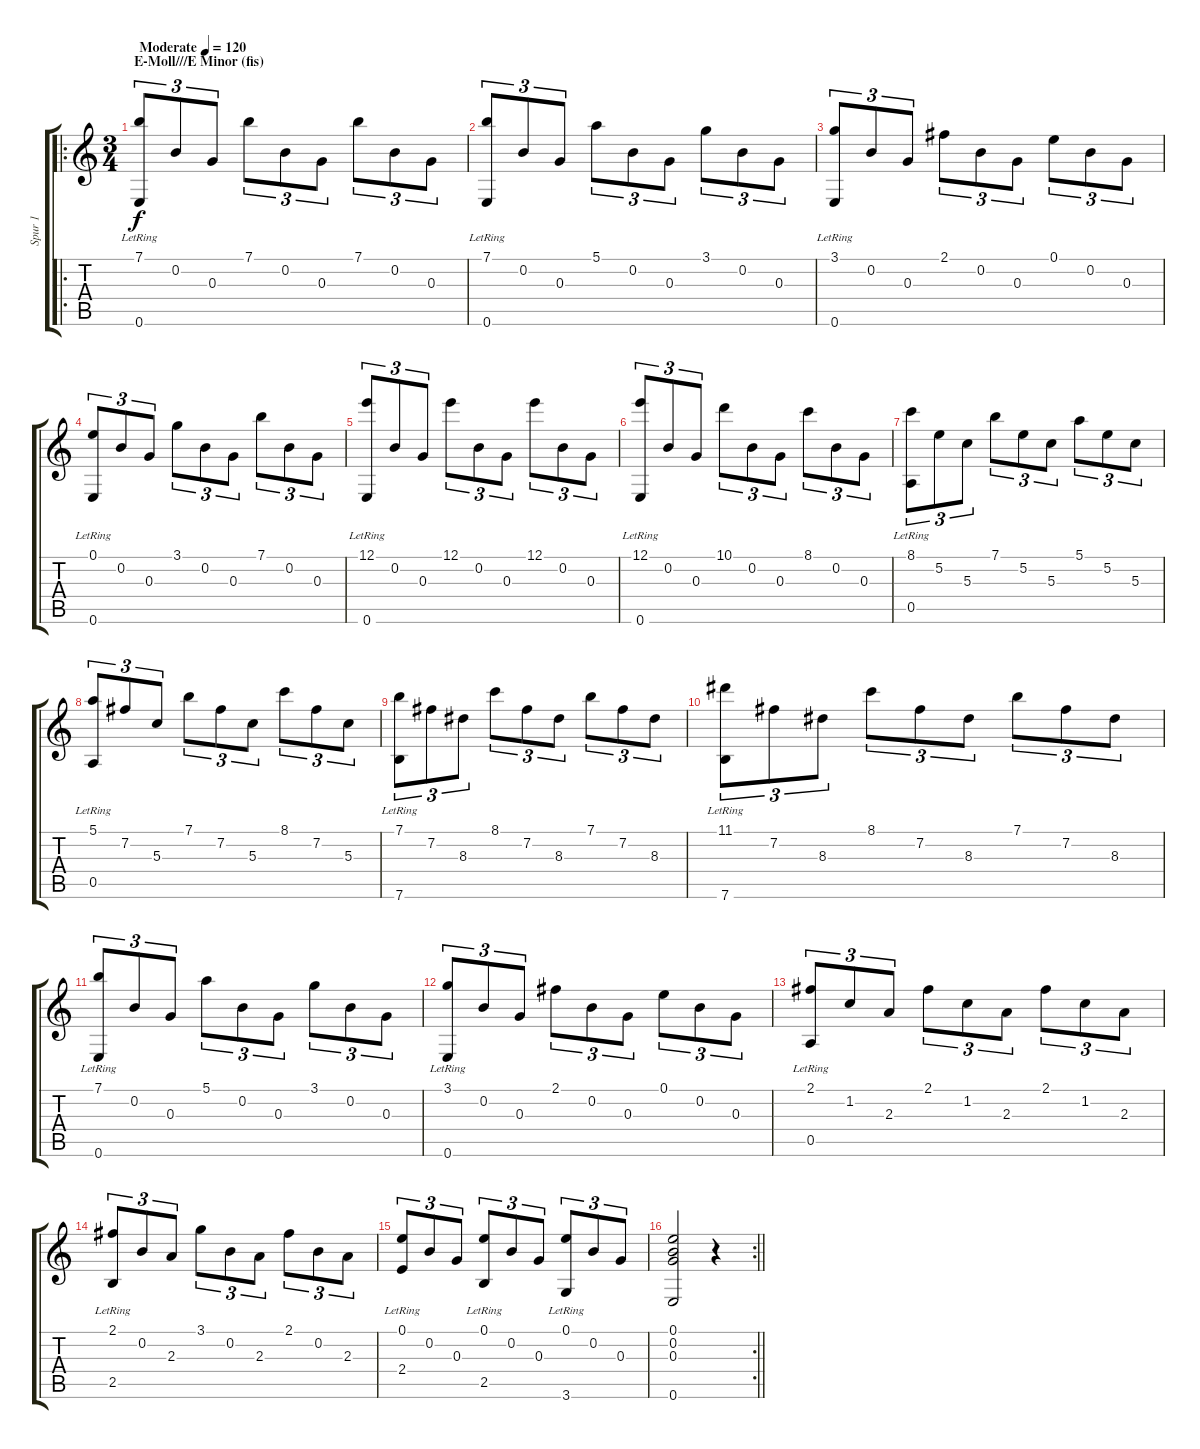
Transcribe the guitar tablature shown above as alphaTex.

\track ("Spur 1" "Spur 1") {instrument acousticguitarsteel}
\staff {score tabs}
\tuning (E4 B3 G3 D3 A2 E2) {hide}
\ro
\ts (3 4)
\section ("" "E-Moll///E Minor (fis)")
\tempo (120 "Moderate")
\clef g2
\ks c
(7.1 0.6{lr}).8{tu (3 2) dy f instrument acousticguitarsteel} 0.2.8{tu (3 2)} 0.3.8{tu (3 2)} 7.1.8{tu (3 2)} 0.2.8{tu (3 2)} 0.3.8{tu (3 2)} 7.1.8{tu (3 2)} 0.2.8{tu (3 2)} 0.3.8{tu (3 2)} |
(7.1 0.6{lr}).8{tu (3 2)} 0.2.8{tu (3 2)} 0.3.8{tu (3 2)} 5.1.8{tu (3 2)} 0.2.8{tu (3 2)} 0.3.8{tu (3 2)} 3.1.8{tu (3 2)} 0.2.8{tu (3 2)} 0.3.8{tu (3 2)} |
(3.1 0.6{lr}).8{tu (3 2)} 0.2.8{tu (3 2)} 0.3.8{tu (3 2)} 2.1.8{tu (3 2)} 0.2.8{tu (3 2)} 0.3.8{tu (3 2)} 0.1.8{tu (3 2)} 0.2.8{tu (3 2)} 0.3.8{tu (3 2)} |
(0.1 0.6{lr}).8{tu (3 2)} 0.2.8{tu (3 2)} 0.3.8{tu (3 2)} 3.1.8{tu (3 2)} 0.2.8{tu (3 2)} 0.3.8{tu (3 2)} 7.1.8{tu (3 2)} 0.2.8{tu (3 2)} 0.3.8{tu (3 2)} |
(12.1 0.6{lr}).8{tu (3 2)} 0.2.8{tu (3 2)} 0.3.8{tu (3 2)} 12.1.8{tu (3 2)} 0.2.8{tu (3 2)} 0.3.8{tu (3 2)} 12.1.8{tu (3 2)} 0.2.8{tu (3 2)} 0.3.8{tu (3 2)} |
(12.1 0.6{lr}).8{tu (3 2)} 0.2.8{tu (3 2)} 0.3.8{tu (3 2)} 10.1.8{tu (3 2)} 0.2.8{tu (3 2)} 0.3.8{tu (3 2)} 8.1.8{tu (3 2)} 0.2.8{tu (3 2)} 0.3.8{tu (3 2)} |
(8.1 0.5{lr}).8{tu (3 2)} 5.2.8{tu (3 2)} 5.3.8{tu (3 2)} 7.1.8{tu (3 2)} 5.2.8{tu (3 2)} 5.3.8{tu (3 2)} 5.1.8{tu (3 2)} 5.2.8{tu (3 2)} 5.3.8{tu (3 2)} |
(5.1 0.5{lr}).8{tu (3 2)} 7.2.8{tu (3 2)} 5.3.8{tu (3 2)} 7.1.8{tu (3 2)} 7.2.8{tu (3 2)} 5.3.8{tu (3 2)} 8.1.8{tu (3 2)} 7.2.8{tu (3 2)} 5.3.8{tu (3 2)} |
(7.1 7.6{lr}).8{tu (3 2)} 7.2.8{tu (3 2)} 8.3.8{tu (3 2)} 8.1.8{tu (3 2)} 7.2.8{tu (3 2)} 8.3.8{tu (3 2)} 7.1.8{tu (3 2)} 7.2.8{tu (3 2)} 8.3.8{tu (3 2)} |
(11.1 7.6{lr}).8{tu (3 2)} 7.2.8{tu (3 2)} 8.3.8{tu (3 2)} 8.1.8{tu (3 2)} 7.2.8{tu (3 2)} 8.3.8{tu (3 2)} 7.1.8{tu (3 2)} 7.2.8{tu (3 2)} 8.3.8{tu (3 2)} |
(7.1 0.6{lr}).8{tu (3 2)} 0.2.8{tu (3 2)} 0.3.8{tu (3 2)} 5.1.8{tu (3 2)} 0.2.8{tu (3 2)} 0.3.8{tu (3 2)} 3.1.8{tu (3 2)} 0.2.8{tu (3 2)} 0.3.8{tu (3 2)} |
(3.1 0.6{lr}).8{tu (3 2)} 0.2.8{tu (3 2)} 0.3.8{tu (3 2)} 2.1.8{tu (3 2)} 0.2.8{tu (3 2)} 0.3.8{tu (3 2)} 0.1.8{tu (3 2)} 0.2.8{tu (3 2)} 0.3.8{tu (3 2)} |
(2.1 0.5{lr}).8{tu (3 2)} 1.2.8{tu (3 2)} 2.3.8{tu (3 2)} 2.1.8{tu (3 2)} 1.2.8{tu (3 2)} 2.3.8{tu (3 2)} 2.1.8{tu (3 2)} 1.2.8{tu (3 2)} 2.3.8{tu (3 2)} |
(2.1 2.5{lr}).8{tu (3 2)} 0.2.8{tu (3 2)} 2.3.8{tu (3 2)} 3.1.8{tu (3 2)} 0.2.8{tu (3 2)} 2.3.8{tu (3 2)} 2.1.8{tu (3 2)} 0.2.8{tu (3 2)} 2.3.8{tu (3 2)} |
(0.1 2.4{lr}).8{tu (3 2)} 0.2.8{tu (3 2)} 0.3.8{tu (3 2)} (0.1 2.5{lr}).8{tu (3 2)} 0.2.8{tu (3 2)} 0.3.8{tu (3 2)} (0.1 3.6{lr}).8{tu (3 2)} 0.2.8{tu (3 2)} 0.3.8{tu (3 2)} |
\rc 2
\barLineRight lightlight
(0.1 0.2 0.3 0.6).2 r.4
